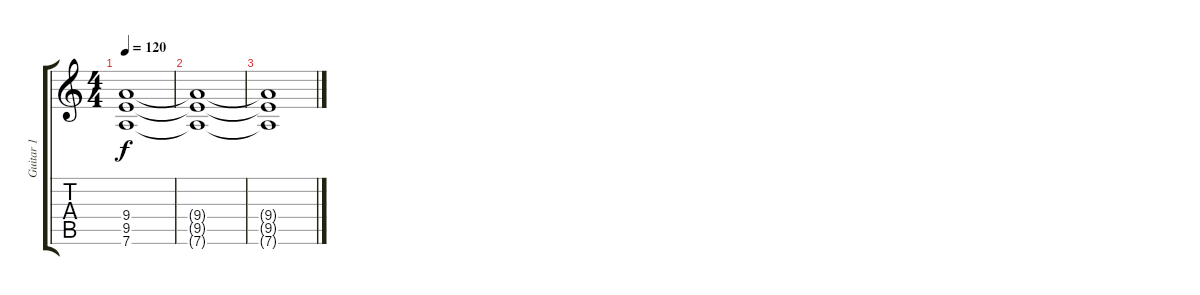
\track ("Guitar 1" "Guitar 1") {instrument distortionguitar}
\staff {score tabs}
\tuning (D4 A3 F3 C3 G2 D2) {hide}
\ts (4 4)
\tempo 120
\clef g2
\ks c
(9.4 9.5 7.6).1{dy f} |
(9.4{t} 9.5{t} 7.6{t}).1{volume 0} |
(9.4{t} 9.5{t} 7.6{t}).1
